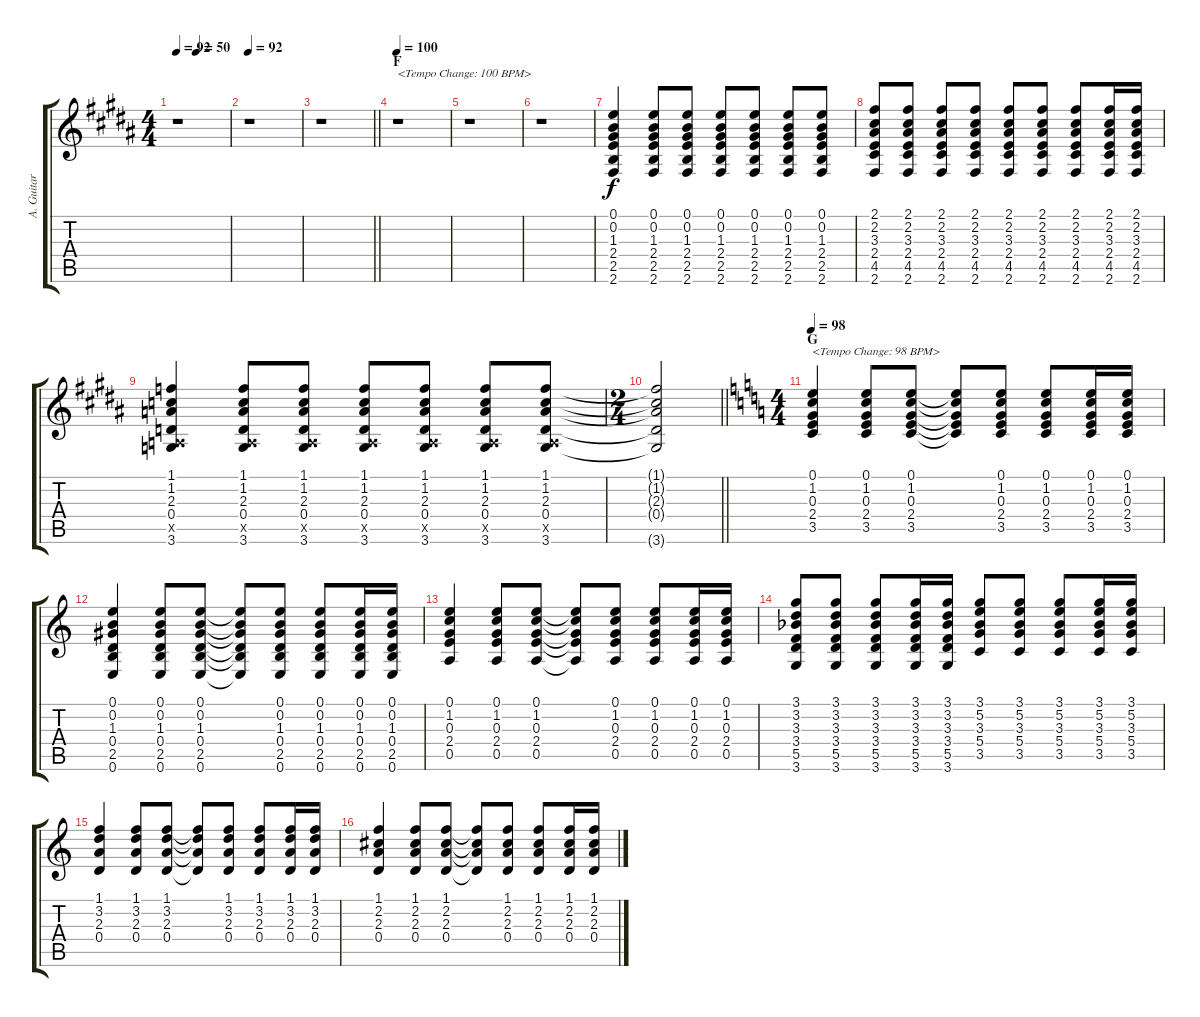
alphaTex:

\track ("A. Guitar" "A. Guitar") {instrument acousticguitarsteel}
\staff {score tabs}
\tuning (E4 B3 G3 D3 A2 E2) {hide}
\ts (4 4)
\tempo 92
\tempo (50 0.375)
\clef g2
\ks b
r.1{dy f} |
\tempo 92
r.1 |
\barLineRight lightlight
r.1 |
\section ("" "F")
\tempo 100
r.1{txt "<Tempo Change: 100 BPM>"} |
r.1 |
r.1 |
(0.1 0.2 1.3 2.4 2.5 2.6).4 (0.1 0.2 1.3 2.4 2.5 2.6).8 (0.1 0.2 1.3 2.4 2.5 2.6).8 (0.1 0.2 1.3 2.4 2.5 2.6).8 (0.1 0.2 1.3 2.4 2.5 2.6).8 (0.1 0.2 1.3 2.4 2.5 2.6).8 (0.1 0.2 1.3 2.4 2.5 2.6).8 |
(2.1 2.2 3.3 2.4 4.5 2.6).8 (2.1 2.2 3.3 2.4 4.5 2.6).8 (2.1 2.2 3.3 2.4 4.5 2.6).8 (2.1 2.2 3.3 2.4 4.5 2.6).8 (2.1 2.2 3.3 2.4 4.5 2.6).8 (2.1 2.2 3.3 2.4 4.5 2.6).8 (2.1 2.2 3.3 2.4 4.5 2.6).8 (2.1 2.2 3.3 2.4 4.5 2.6).16 (2.1 2.2 3.3 2.4 4.5 2.6).16 |
(1.1 1.2 2.3 0.4 0.5{x} 3.6).4 (1.1 1.2 2.3 0.4 0.5{x} 3.6).8 (1.1 1.2 2.3 0.4 0.5{x} 3.6).8 (1.1 1.2 2.3 0.4 0.5{x} 3.6).8 (1.1 1.2 2.3 0.4 0.5{x} 3.6).8 (1.1 1.2 2.3 0.4 0.5{x} 3.6).8 (1.1 1.2 2.3 0.4 0.5{x} 3.6).8 |
\ts (2 4)
\barLineRight lightlight
(1.1{t} 1.2{t} 2.3{t} 0.4{t} 3.6{t}).2 |
\ts (4 4)
\section ("" "G")
\tempo 98
\ks c
(0.1 1.2 0.3 2.4 3.5).4{txt "<Tempo Change: 98 BPM>"} (0.1 1.2 0.3 2.4 3.5).8 (0.1 1.2 0.3 2.4 3.5).8 (0.1{t} 1.2{t} 0.3{t} 2.4{t} 3.5{t}).8 (0.1 1.2 0.3 2.4 3.5).8 (0.1 1.2 0.3 2.4 3.5).8 (0.1 1.2 0.3 2.4 3.5).16 (0.1 1.2 0.3 2.4 3.5).16 |
(0.1 0.2 1.3 0.4 2.5 0.6).4 (0.1 0.2 1.3 0.4 2.5 0.6).8 (0.1 0.2 1.3 0.4 2.5 0.6).8 (0.1{t} 0.2{t} 1.3{t} 0.4{t} 2.5{t} 0.6{t}).8 (0.1 0.2 1.3 0.4 2.5 0.6).8 (0.1 0.2 1.3 0.4 2.5 0.6).8 (0.1 0.2 1.3 0.4 2.5 0.6).16 (0.1 0.2 1.3 0.4 2.5 0.6).16 |
(0.1 1.2 0.3 2.4 0.5).4 (0.1 1.2 0.3 2.4 0.5).8 (0.1 1.2 0.3 2.4 0.5).8 (0.1{t} 1.2{t} 0.3{t} 2.4{t} 0.5{t}).8 (0.1 1.2 0.3 2.4 0.5).8 (0.1 1.2 0.3 2.4 0.5).8 (0.1 1.2 0.3 2.4 0.5).16 (0.1 1.2 0.3 2.4 0.5).16 |
(3.1 3.2 3.3{acc b} 3.4 5.5 3.6).8 (3.1 3.2 3.3{acc b} 3.4 5.5 3.6).8 (3.1 3.2 3.3{acc b} 3.4 5.5 3.6).8 (3.1 3.2 3.3{acc b} 3.4 5.5 3.6).16 (3.1 3.2 3.3{acc b} 3.4 5.5 3.6).16 (3.1 5.2 3.3{acc b} 5.4 3.5).8 (3.1 5.2 3.3{acc b} 5.4 3.5).8 (3.1 5.2 3.3{acc b} 5.4 3.5).8 (3.1 5.2 3.3{acc b} 5.4 3.5).16 (3.1 5.2 3.3{acc b} 5.4 3.5).16 |
(1.1 3.2 2.3 0.4).4 (1.1 3.2 2.3 0.4).8 (1.1 3.2 2.3 0.4).8 (1.1{t} 3.2{t} 2.3{t} 0.4{t}).8 (1.1 3.2 2.3 0.4).8 (1.1 3.2 2.3 0.4).8 (1.1 3.2 2.3 0.4).16 (1.1 3.2 2.3 0.4).16 |
(1.1 2.2 2.3 0.4).4 (1.1 2.2 2.3 0.4).8 (1.1 2.2 2.3 0.4).8 (1.1{t} 2.2{t} 2.3{t} 0.4{t}).8 (1.1 2.2 2.3 0.4).8 (1.1 2.2 2.3 0.4).8 (1.1 2.2 2.3 0.4).16 (1.1 2.2 2.3 0.4).16
